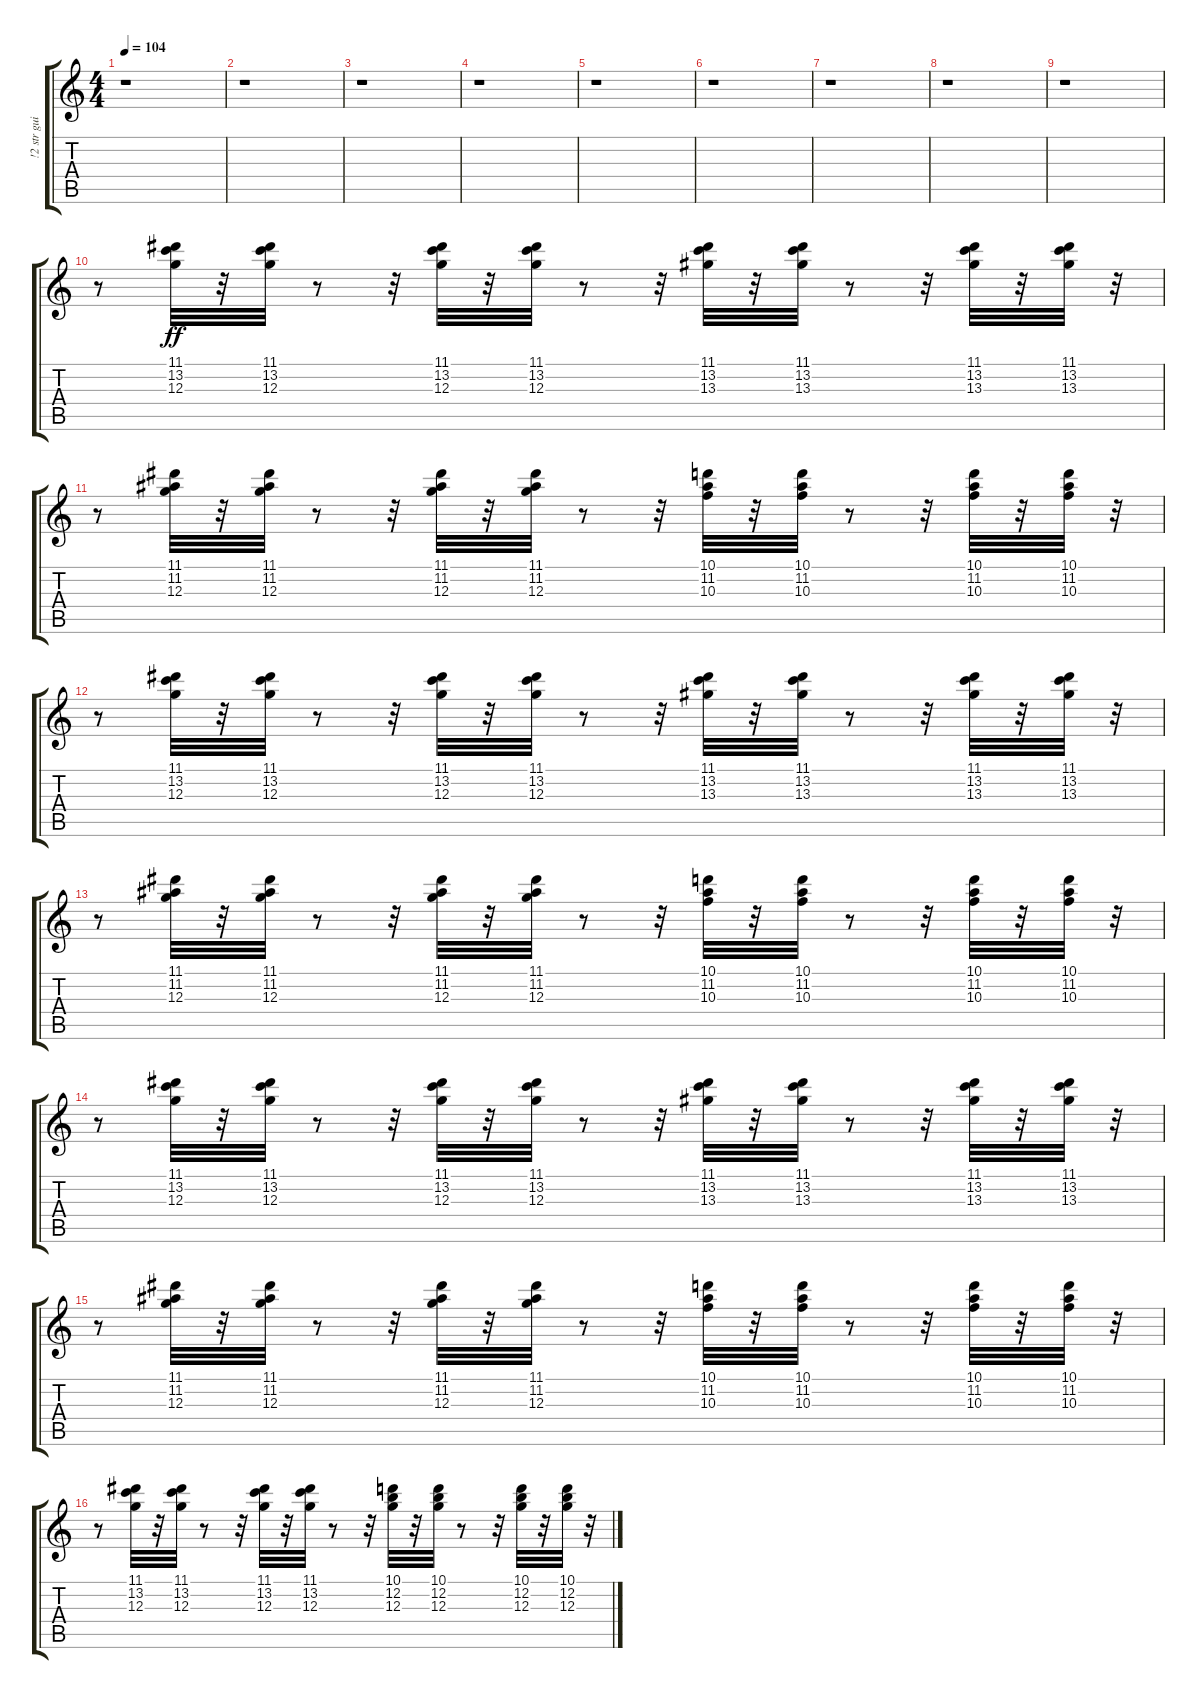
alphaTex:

\track ("!2 str guitar" "!2 str gui") {instrument electricguitarclean}
\staff {score tabs}
\tuning (E4 B3 G3 D3 A2 E2) {hide}
\ts (4 4)
\tempo 104
\clef g2
\ks c
r.1{dy ff} |
r.1 |
r.1 |
r.1 |
r.1 |
r.1 |
r.1 |
r.1 |
r.1 |
r.8 (11.1 13.2 12.3).32 r.32 (11.1 13.2 12.3).32 r.8 r.32 (11.1 13.2 12.3).32 r.32 (11.1 13.2 12.3).32 r.8 r.32 (11.1 13.2 13.3).32 r.32 (11.1 13.2 13.3).32 r.8 r.32 (11.1 13.2 13.3).32 r.32 (11.1 13.2 13.3).32 r.32 |
r.8 (11.1 11.2 12.3).32 r.32 (11.1 11.2 12.3).32 r.8 r.32 (11.1 11.2 12.3).32 r.32 (11.1 11.2 12.3).32 r.8 r.32 (10.1 11.2 10.3).32 r.32 (10.1 11.2 10.3).32 r.8 r.32 (10.1 11.2 10.3).32 r.32 (10.1 11.2 10.3).32 r.32 |
r.8 (11.1 13.2 12.3).32 r.32 (11.1 13.2 12.3).32 r.8 r.32 (11.1 13.2 12.3).32 r.32 (11.1 13.2 12.3).32 r.8 r.32 (11.1 13.2 13.3).32 r.32 (11.1 13.2 13.3).32 r.8 r.32 (11.1 13.2 13.3).32 r.32 (11.1 13.2 13.3).32 r.32 |
r.8 (11.1 11.2 12.3).32 r.32 (11.1 11.2 12.3).32 r.8 r.32 (11.1 11.2 12.3).32 r.32 (11.1 11.2 12.3).32 r.8 r.32 (10.1 11.2 10.3).32 r.32 (10.1 11.2 10.3).32 r.8 r.32 (10.1 11.2 10.3).32 r.32 (10.1 11.2 10.3).32 r.32 |
r.8 (11.1 13.2 12.3).32 r.32 (11.1 13.2 12.3).32 r.8 r.32 (11.1 13.2 12.3).32 r.32 (11.1 13.2 12.3).32 r.8 r.32 (11.1 13.2 13.3).32 r.32 (11.1 13.2 13.3).32 r.8 r.32 (11.1 13.2 13.3).32 r.32 (11.1 13.2 13.3).32 r.32 |
r.8 (11.1 11.2 12.3).32 r.32 (11.1 11.2 12.3).32 r.8 r.32 (11.1 11.2 12.3).32 r.32 (11.1 11.2 12.3).32 r.8 r.32 (10.1 11.2 10.3).32 r.32 (10.1 11.2 10.3).32 r.8 r.32 (10.1 11.2 10.3).32 r.32 (10.1 11.2 10.3).32 r.32 |
r.8 (11.1 13.2 12.3).32 r.32 (11.1 13.2 12.3).32 r.8 r.32 (11.1 13.2 12.3).32 r.32 (11.1 13.2 12.3).32 r.8 r.32 (10.1 12.2 12.3).32 r.32 (10.1 12.2 12.3).32 r.8 r.32 (10.1 12.2 12.3).32 r.32 (10.1 12.2 12.3).32 r.32
